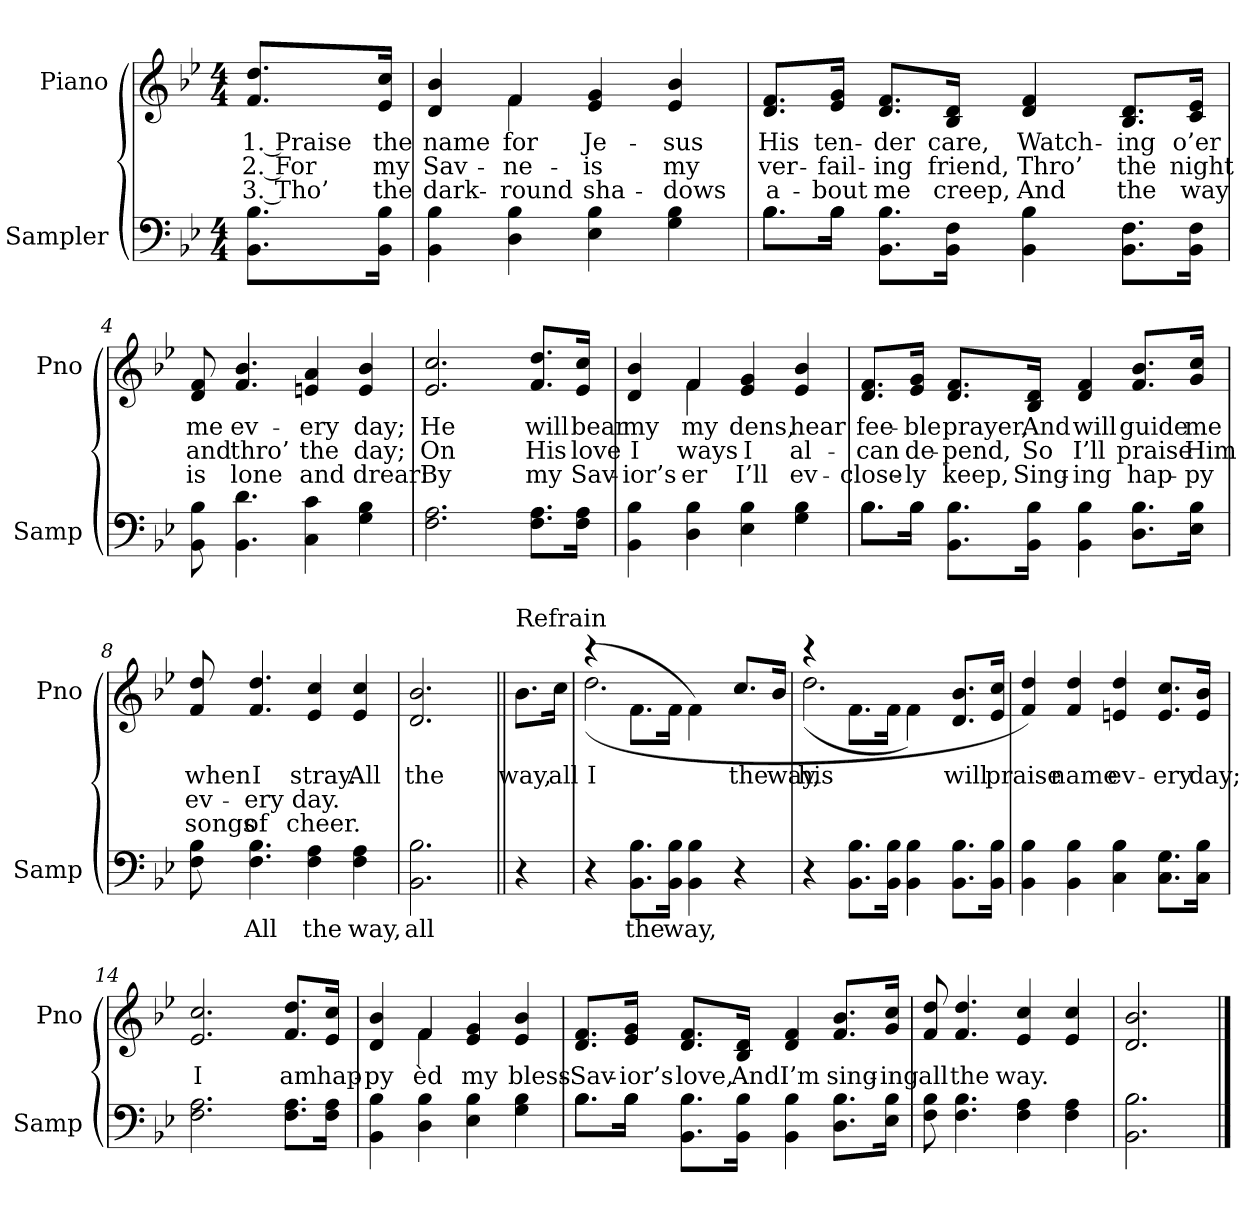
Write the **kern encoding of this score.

**kern	**text	**kern	**text	**text	**text
*part2	*part2	*part1	*part1	*part1	*part1
*staff2	*staff2	*staff1	*staff1	*staff1	*staff1
*I"Sampler	*	*I"Piano	*	*	*
*I'Samp	*	*I'Pno	*	*	*
*clefF4	*	*clefG2	*	*	*
*k[b-e-]	*	*k[b-e-]	*	*	*
*B-:	*	*B-:	*	*	*
*M4/4	*	*M4/4	*	*	*
=1	=1	=1	=1	=1	=1
8.BB-\ 8.B-\L	.	8.f/ 8.dd/L	1. Praise	2. For	3. Tho’
16BB-\ 16B-\Jk	.	16e-/ 16cc/Jk	the	my	the
=2	=2	=2	=2	=2	=2
*	*	*^	*	*	*
4BB- 4B-	.	4d 4b-	4ryy	name	Sav-	dark-
4D 4B-	.	4f/	4f	for	ne-	round
4E- 4B-	.	4e- 4g	2ryy	Je-	is	sha-
4G 4B-	.	4e- 4b-	.	-sus	my	-dows
*	*	*v	*v	*	*	*
=3	=3	=3	=3	=3	=3
*^	*	*	*	*	*
8.B-\L	8.B-\L	.	8.d/ 8.f/L	His	-ver-	a-
16B-\Jk	16B-\Jk	.	16e-/ 16g/Jk	ten-	-fail-	-bout
8.BB-\ 8.B-\L	2.ryy	.	8.d/ 8.f/L	-der	-ing	me
16BB-\ 16F\Jk	.	.	16B-/ 16d/Jk	care,	friend,	creep,
4BB- 4B-	.	.	4d 4f	Watch-	Thro’	And
8.BB-\ 8.F\L	.	.	8.B-/ 8.d/L	-ing	the	the
16BB-\ 16F\Jk	.	.	16c/ 16e-/Jk	o’er	night	way
*v	*v	*	*	*	*	*
=4	=4	=4	=4	=4	=4
8BB- 8B-	.	8d 8f	me	and	is
4.BB- 4.d	.	4.f 4.b-	ev-	thro’	lone
4C 4c	.	4en 4a	-ery	the	and
4G 4B-	.	4e 4b-	day;	day;	drear:
=5	=5	=5	=5	=5	=5
2.F 2.A	.	2.e- 2.cc	He	On	By
8.F\ 8.A\L	.	8.f/ 8.dd/L	will	His	my
16F\ 16A\Jk	.	16e-/ 16cc/Jk	bear	love	Sav-
=6	=6	=6	=6	=6	=6
*	*	*^	*	*	*
4BB- 4B-	.	4d 4b-	4ryy	my	I	-ior’s
4D 4B-	.	4f/	4f	my	-ways	-er
4E- 4B-	.	4e- 4g	2ryy	-dens,	I	I’ll
4G 4B-	.	4e- 4b-	.	hear	al-	ev-
*	*	*v	*v	*	*	*
=7	=7	=7	=7	=7	=7
*^	*	*	*	*	*
8.B-\L	8.B-\L	.	8.d/ 8.f/L	fee-	can	close-
16B-\Jk	16B-\Jk	.	16e-/ 16g/Jk	-ble	de-	-ly
8.BB-\ 8.B-\L	2.ryy	.	8.d/ 8.f/L	prayer,	-pend,	keep,
16BB-\ 16B-\Jk	.	.	16B-/ 16d/Jk	And	So	Sing-
4BB- 4B-	.	.	4d 4f	will	I’ll	-ing
8.D\ 8.B-\L	.	.	8.f/ 8.b-/L	guide	praise	hap-
16E-\ 16B-\Jk	.	.	16g/ 16cc/Jk	me	Him	-py
*v	*v	*	*	*	*	*
=8	=8	=8	=8	=8	=8
8F 8B-	.	8f 8dd	when	ev-	songs
4.F 4.B-	All	4.f 4.dd	I	-ery	of
4F 4A	the	4e- 4cc	stray.	day.	cheer.
4F 4A	way,	4e- 4cc	All	.	.
=9	=9	=9	=9	=9	=9
2.BB- 2.B-	all	2.d 2.b-	the	.	.
=10||	=10||	=10||	=10||	=10||	=10||
!	!	!LO:TX:t=Refrain	!	!	!
4r	.	8.b-\L	way,	.	.
.	.	16cc\Jk	all	.	.
=11	=11	=11	=11	=11	=11
*	*	*^	*	*	*
4r	.	(4r	(2.dd	I	.	.
8.BB-\ 8.B-\L	the	8.f\L	.	.	.	.
16BB-\ 16B-\Jk	way,	16f\Jk	.	.	.	.
4BB- 4B-	.	4f\)	.	.	.	.
4r	.	8.cc/L	4ryy	the	.	.
.	.	16b-/Jk	.	way,	.	.
=12	=12	=12	=12	=12	=12	=12
4r	.	4r	(2.dd	his	.	.
8.BB-\ 8.B-\L	.	8.f\L	.	.	.	.
16BB-\ 16B-\Jk	.	16f\Jk	.	.	.	.
4BB- 4B-	.	4f\)	.	.	.	.
8.BB-\ 8.B-\L	.	8.d/ 8.b-/L	4ryy	will	.	.
16BB-\ 16B-\Jk	.	16e-/ 16cc/Jk	.	praise	.	.
*	*	*v	*v	*	*	*
=13	=13	=13	=13	=13	=13
4BB- 4B-	.	4f 4dd)	.	.	.
4BB- 4B-	.	4f 4dd	name	.	.
4C 4B-	.	4en 4dd	ev-	.	.
8.C\ 8.G\L	.	8.e/ 8.cc/L	-ery	.	.
16C\ 16B-\Jk	.	16e/ 16b-/Jk	day;	.	.
=14	=14	=14	=14	=14	=14
2.F 2.A	.	2.e- 2.cc	I	.	.
8.F\ 8.A\L	.	8.f/ 8.dd/L	am	.	.
16F\ 16A\Jk	.	16e-/ 16cc/Jk	hap-	.	.
=15	=15	=15	=15	=15	=15
*	*	*^	*	*	*
4BB- 4B-	.	4d 4b-	4ryy	-py	.	.
4D 4B-	.	4f/	4f	-èd	.	.
4E- 4B-	.	4e- 4g	2ryy	my	.	.
4G 4B-	.	4e- 4b-	.	bless-	.	.
*	*	*v	*v	*	*	*
=16	=16	=16	=16	=16	=16
*^	*	*	*	*	*
8.B-\L	8.B-\L	.	8.d/ 8.f/L	Sav-	.	.
16B-\Jk	16B-\Jk	.	16e-/ 16g/Jk	-ior’s	.	.
8.BB-\ 8.B-\L	2.ryy	.	8.d/ 8.f/L	love,	.	.
16BB-\ 16B-\Jk	.	.	16B-/ 16d/Jk	And	.	.
4BB- 4B-	.	.	4d 4f	I’m	.	.
8.D\ 8.B-\L	.	.	8.f/ 8.b-/L	sing-	.	.
16E-\ 16B-\Jk	.	.	16g/ 16cc/Jk	-ing	.	.
*v	*v	*	*	*	*	*
=17	=17	=17	=17	=17	=17
8F 8B-	.	8f 8dd	all	.	.
4.F 4.B-	.	4.f 4.dd	the	.	.
4F 4A	.	4e- 4cc	way.	.	.
4F 4A	.	4e- 4cc	.	.	.
=18	=18	=18	=18	=18	=18
2.BB- 2.B-	.	2.d 2.b-	.	.	.
==	==	==	==	==	==
*-	*-	*-	*-	*-	*-
